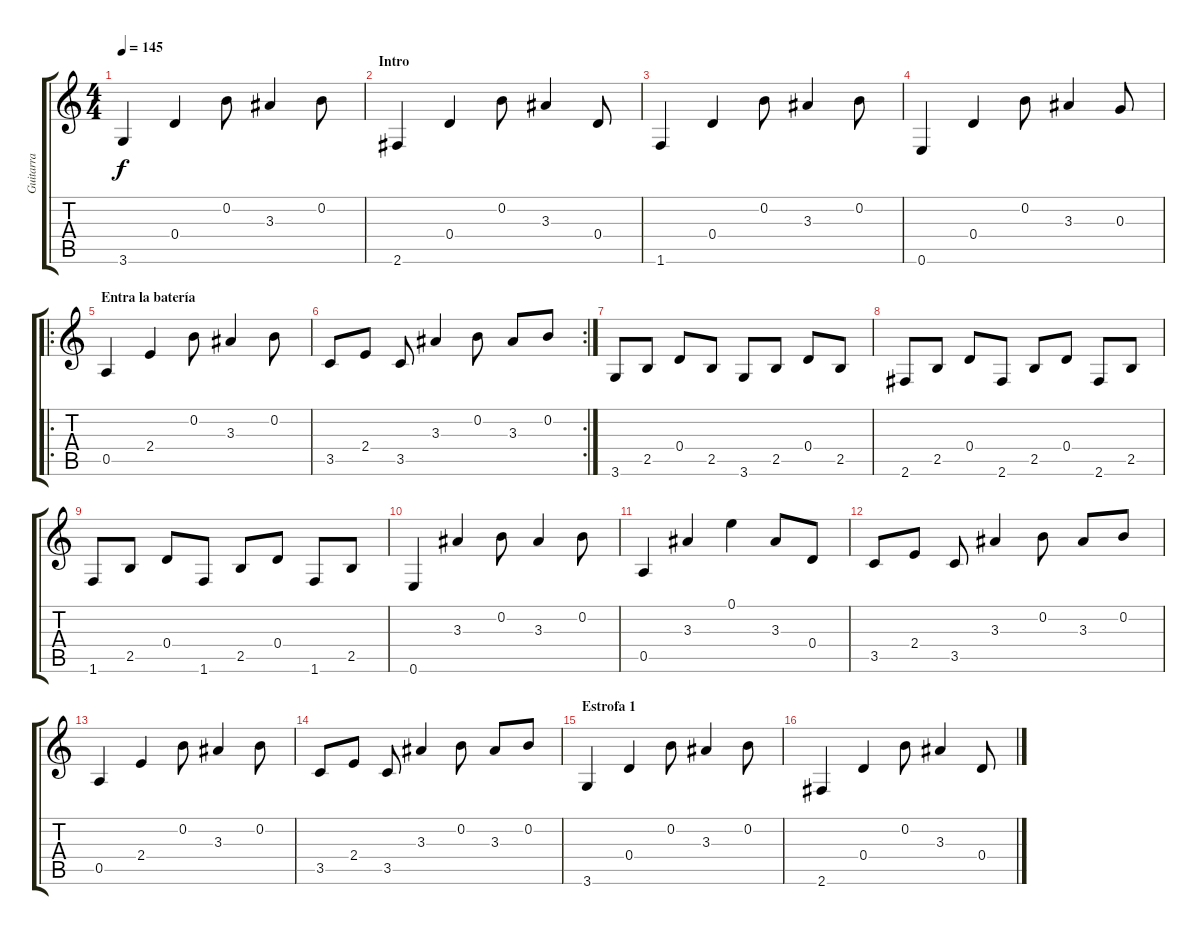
\track ("Guitarra" "Guitarra") {instrument distortionguitar}
\staff {score tabs}
\tuning (E4 B3 G3 D3 A2 E2) {hide}
\ts (4 4)
\tempo 145
\clef g2
\ks c
3.6.4{dy f instrument electricguitarclean} 0.4.4 0.2.8 3.3.4 0.2.8 |
\section ("" "Intro")
2.6.4 0.4.4 0.2.8 3.3.4 0.4.8 |
1.6.4 0.4.4 0.2.8 3.3.4 0.2.8 |
0.6.4 0.4.4 0.2.8 3.3.4 0.3.8 |
\ro
\section ("" "Entra la batería")
0.5.4 2.4.4 0.2.8 3.3.4 0.2.8 |
\rc 2
3.5.8 2.4.8 3.5.8 3.3.4 0.2.8 3.3.8 0.2.8 |
3.6.8 2.5.8 0.4.8 2.5.8 3.6.8 2.5.8 0.4.8 2.5.8 |
2.6.8 2.5.8 0.4.8 2.6.8 2.5.8 0.4.8 2.6.8 2.5.8 |
1.6.8 2.5.8 0.4.8 1.6.8 2.5.8 0.4.8 1.6.8 2.5.8 |
0.6.4 3.3.4 0.2.8 3.3.4 0.2.8 |
0.5.4 3.3.4 0.1.4 3.3.8 0.4.8 |
3.5.8 2.4.8 3.5.8 3.3.4 0.2.8 3.3.8 0.2.8 |
0.5.4 2.4.4 0.2.8 3.3.4 0.2.8 |
3.5.8 2.4.8 3.5.8 3.3.4 0.2.8 3.3.8 0.2.8 |
\section ("" "Estrofa 1")
3.6.4{instrument electricguitarclean} 0.4.4 0.2.8 3.3.4 0.2.8 |
2.6.4 0.4.4 0.2.8 3.3.4 0.4.8
